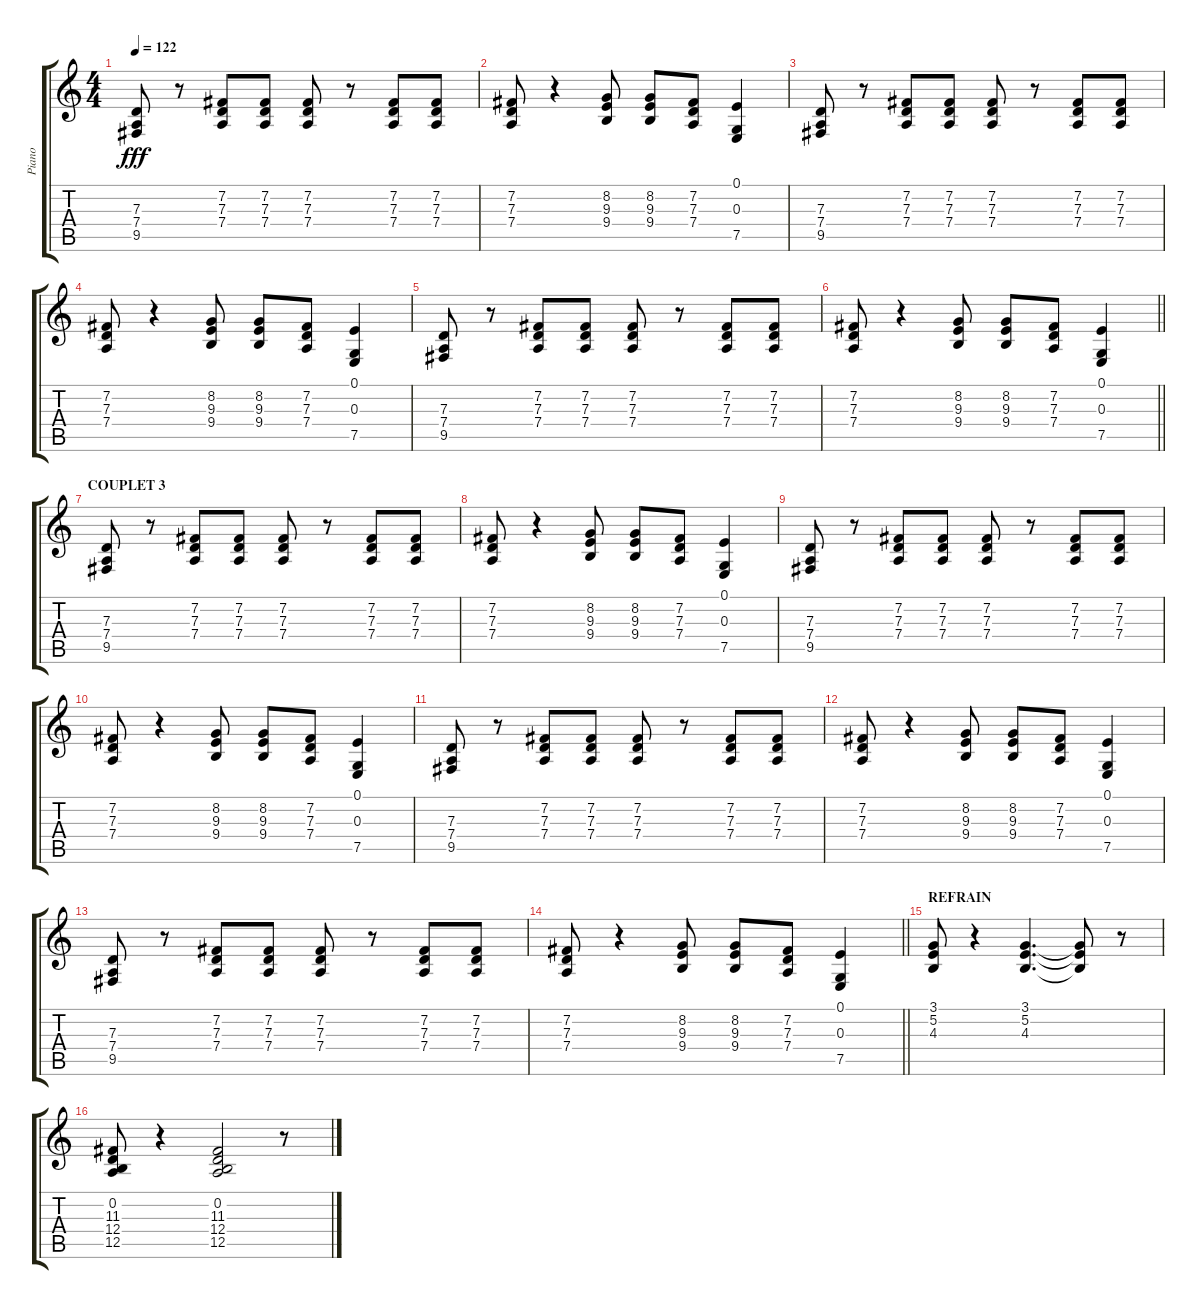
\track ("Piano" "Piano") {instrument electricgrandpiano}
\staff {score tabs}
\tuning (E4 B3 G3 D3 A2 E2) {hide}
\ts (4 4)
\tempo 122
\clef g2
\ks c
(7.3 7.4 9.5).8{dy fff} r.8 (7.2 7.3 7.4).8 (7.2 7.3 7.4).8 (7.2 7.3 7.4).8 r.8 (7.2 7.3 7.4).8 (7.2 7.3 7.4).8 |
(7.2 7.3 7.4).8 r.4 (8.2 9.3 9.4).8 (8.2 9.3 9.4).8 (7.2 7.3 7.4).8 (0.1 0.3 7.5).4 |
(7.3 7.4 9.5).8 r.8 (7.2 7.3 7.4).8 (7.2 7.3 7.4).8 (7.2 7.3 7.4).8 r.8 (7.2 7.3 7.4).8 (7.2 7.3 7.4).8 |
(7.2 7.3 7.4).8 r.4 (8.2 9.3 9.4).8 (8.2 9.3 9.4).8 (7.2 7.3 7.4).8 (0.1 0.3 7.5).4 |
(7.3 7.4 9.5).8 r.8 (7.2 7.3 7.4).8 (7.2 7.3 7.4).8 (7.2 7.3 7.4).8 r.8 (7.2 7.3 7.4).8 (7.2 7.3 7.4).8 |
\barLineRight lightlight
(7.2 7.3 7.4).8 r.4 (8.2 9.3 9.4).8 (8.2 9.3 9.4).8 (7.2 7.3 7.4).8 (0.1 0.3 7.5).4 |
\section ("" "COUPLET 3")
(7.3 7.4 9.5).8 r.8 (7.2 7.3 7.4).8 (7.2 7.3 7.4).8 (7.2 7.3 7.4).8 r.8 (7.2 7.3 7.4).8 (7.2 7.3 7.4).8 |
(7.2 7.3 7.4).8 r.4 (8.2 9.3 9.4).8 (8.2 9.3 9.4).8 (7.2 7.3 7.4).8 (0.1 0.3 7.5).4 |
(7.3 7.4 9.5).8 r.8 (7.2 7.3 7.4).8 (7.2 7.3 7.4).8 (7.2 7.3 7.4).8 r.8 (7.2 7.3 7.4).8 (7.2 7.3 7.4).8 |
(7.2 7.3 7.4).8 r.4 (8.2 9.3 9.4).8 (8.2 9.3 9.4).8 (7.2 7.3 7.4).8 (0.1 0.3 7.5).4 |
(7.3 7.4 9.5).8 r.8 (7.2 7.3 7.4).8 (7.2 7.3 7.4).8 (7.2 7.3 7.4).8 r.8 (7.2 7.3 7.4).8 (7.2 7.3 7.4).8 |
(7.2 7.3 7.4).8 r.4 (8.2 9.3 9.4).8 (8.2 9.3 9.4).8 (7.2 7.3 7.4).8 (0.1 0.3 7.5).4 |
(7.3 7.4 9.5).8 r.8 (7.2 7.3 7.4).8 (7.2 7.3 7.4).8 (7.2 7.3 7.4).8 r.8 (7.2 7.3 7.4).8 (7.2 7.3 7.4).8 |
\barLineRight lightlight
(7.2 7.3 7.4).8 r.4 (8.2 9.3 9.4).8 (8.2 9.3 9.4).8 (7.2 7.3 7.4).8 (0.1 0.3 7.5).4 |
\section ("" "REFRAIN")
(3.1 5.2 4.3).8 r.4 (3.1 5.2 4.3).4{d} (3.1{t} 5.2{t} 4.3{t}).8 r.8 |
(0.2 11.3 12.4 12.5).8 r.4 (0.2 11.3 12.4 12.5).2 r.8
